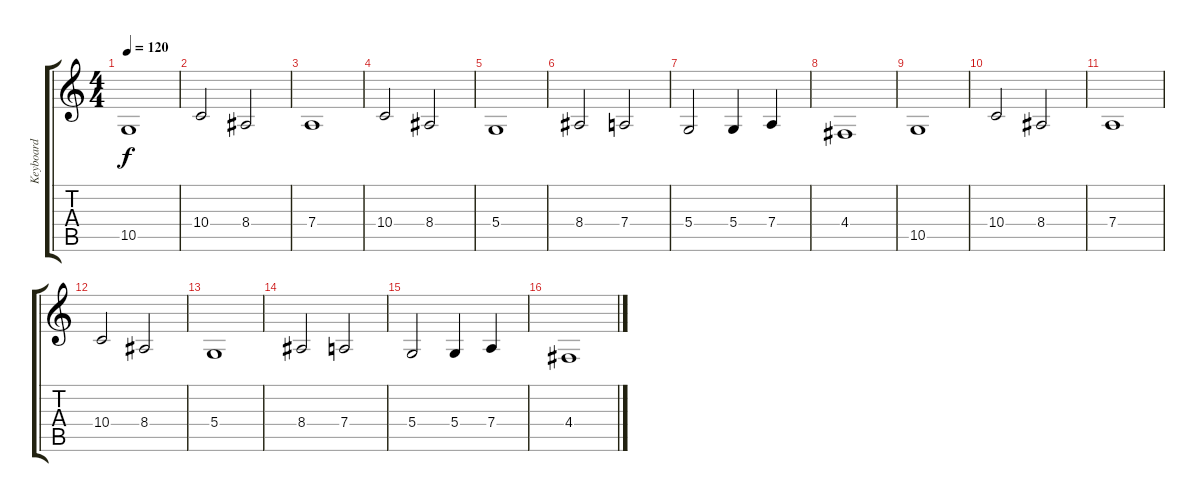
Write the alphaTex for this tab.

\track ("Keyboard" "Keyboard") {instrument synthstrings1}
\staff {score tabs}
\tuning (E4 B3 G3 D3 A2 E2) {hide}
\ts (4 4)
\tempo 120
\clef g2
\ks c
10.5.1{dy f} |
10.4.2 8.4.2 |
7.4.1 |
10.4.2 8.4.2 |
5.4.1 |
8.4.2 7.4.2 |
5.4.2 5.4.4 7.4.4 |
4.4.1 |
10.5.1 |
10.4.2 8.4.2 |
7.4.1 |
10.4.2 8.4.2 |
5.4.1 |
8.4.2 7.4.2 |
5.4.2 5.4.4 7.4.4 |
4.4.1
